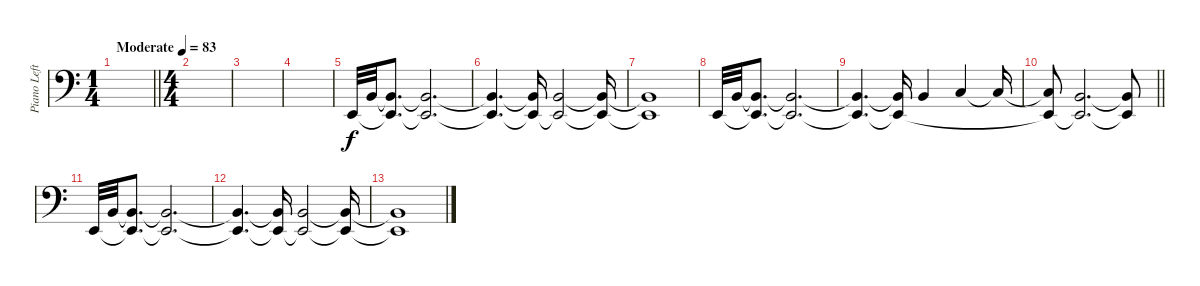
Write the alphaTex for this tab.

\track ("Piano Left Dropped D" "Piano Left") {instrument acousticgrandpiano}
\staff {score}
\tuning (G2 D2 A1 D1) {hide}
\ts (1 4)
\tempo (83 "Moderate")
\clef f4
\barLineRight lightlight
\ks c
|
\ts (4 4)
|
|
|
2.2.32 4.1.32 (4.1{t} 2.2{t}).8{d} (4.1{t} 2.2{t}).2{d} |
(4.1{t} 2.2{t}).4{d} (4.1{t} 2.2{t}).16 (4.1 2.2{t}).2 (4.1{t} 2.2{t}).16 |
(4.1{t} 2.2{t}).1 |
2.2.32 4.1.32 (4.1{t} 2.2{t}).8{d} (4.1{t} 2.2{t}).2{d} |
(4.1{t} 2.2{t}).4{d} (4.1{t} 2.2{t}).16 4.1.4 5.1.4 5.1{t}.16 |
\barLineRight lightlight
(5.1{t} 2.2{t}).8 (4.1 2.2{t}).2{d} (4.1{t} 2.2{t}).8 |
2.2.32 4.1.32 (4.1{t} 2.2{t}).8{d} (4.1{t} 2.2{t}).2{d} |
(4.1{t} 2.2{t}).4{d} (4.1{t} 2.2{t}).16 (4.1 2.2{t}).2 (4.1{t} 2.2{t}).16 |
(4.1{t} 2.2{t}).1
